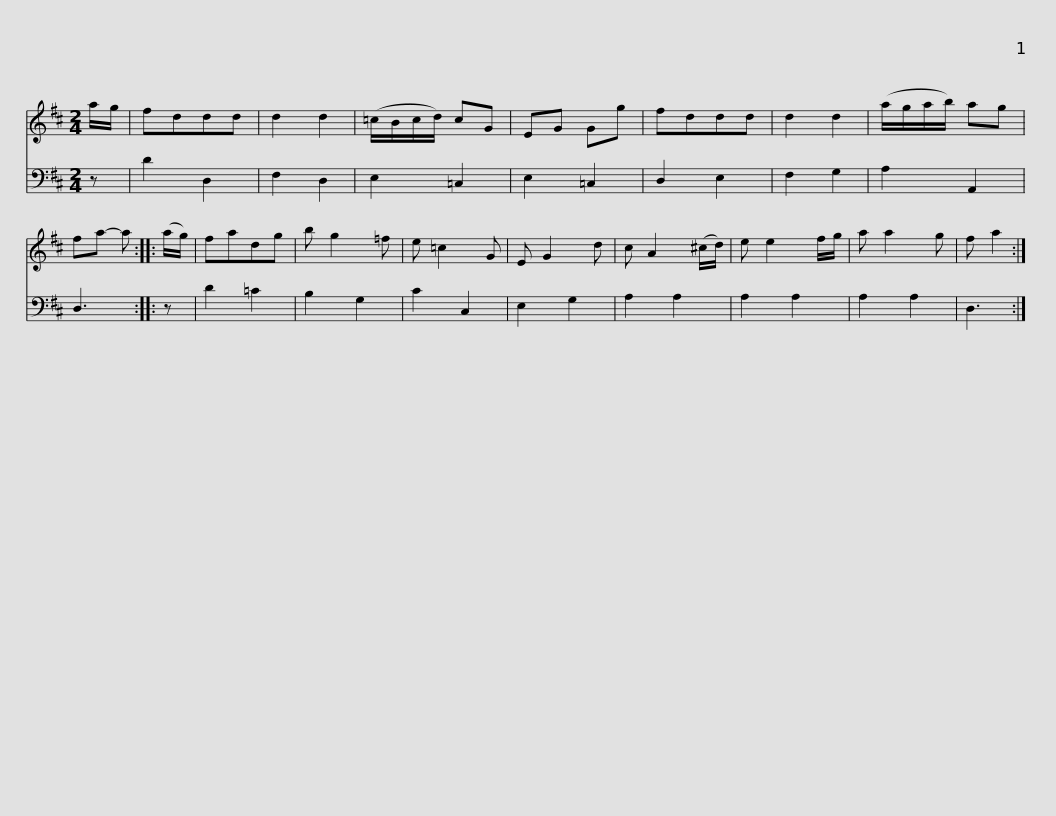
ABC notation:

X:1
%%score 1 2
L:1/8
M:2/4
I:linebreak $
K:D
V:1 treble
V:2 bass
V:1
 a/g/ | fddd | d2 d2 | (=c/B/c/d/) cG | EG Gg | %5
 fddd | d2 d2 | (a/g/a/b/) ag | fa- a :: (a/g/) | %10
 fadg |$ b g2 =f | e =c2 G | E G2 d | c A2 (^c/d/) | %15
 e e2 f/g/ | a a2 g | f a2 :| %18
V:2
 z | D2 D,2 | F,2 D,2 | E,2 =C,2 | E,2 =C,2 | %5
 D,2 E,2 | F,2 G,2 | A,2 A,,2 | D,3 :: z | %10
 D2 =C2 |$ B,2 G,2 | C2 C,2 | E,2 G,2 | A,2 A,2 | %15
 A,2 A,2 | A,2 A,2 | D,3 :| %18
